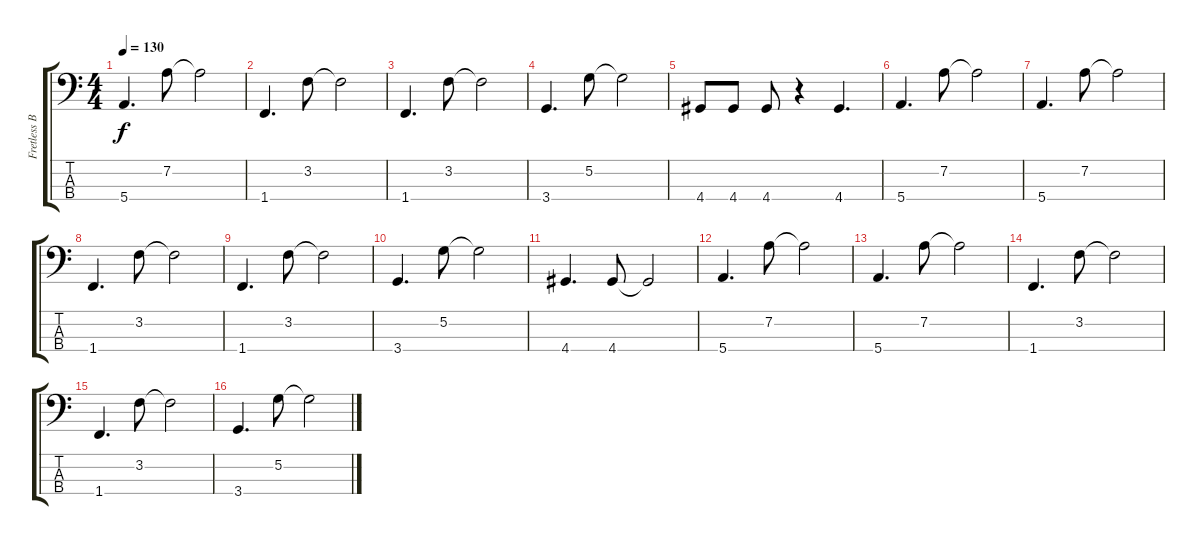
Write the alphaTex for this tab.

\track ("Fretless Bass" "Fretless B") {instrument fretlessbass}
\staff {score tabs}
\tuning (G2 D2 A1 E1) {hide}
\ts (4 4)
\tempo 130
\clef f4
\ks c
5.4.4{d dy f} 7.2.8 7.2{t}.2 |
1.4.4{d} 3.2.8 3.2{t}.2 |
1.4.4{d} 3.2.8 3.2{t}.2 |
3.4.4{d} 5.2.8 5.2{t}.2 |
4.4.8 4.4.8 4.4.8 r.4 4.4.4{d} |
5.4.4{d} 7.2.8 7.2{t}.2 |
5.4.4{d} 7.2.8 7.2{t}.2 |
1.4.4{d} 3.2.8 3.2{t}.2 |
1.4.4{d} 3.2.8 3.2{t}.2 |
3.4.4{d} 5.2.8 5.2{t}.2 |
4.4.4{d} 4.4.8 4.4{t}.2 |
5.4.4{d} 7.2.8 7.2{t}.2 |
5.4.4{d} 7.2.8 7.2{t}.2 |
1.4.4{d} 3.2.8 3.2{t}.2 |
1.4.4{d} 3.2.8 3.2{t}.2 |
3.4.4{d} 5.2.8 5.2{t}.2
